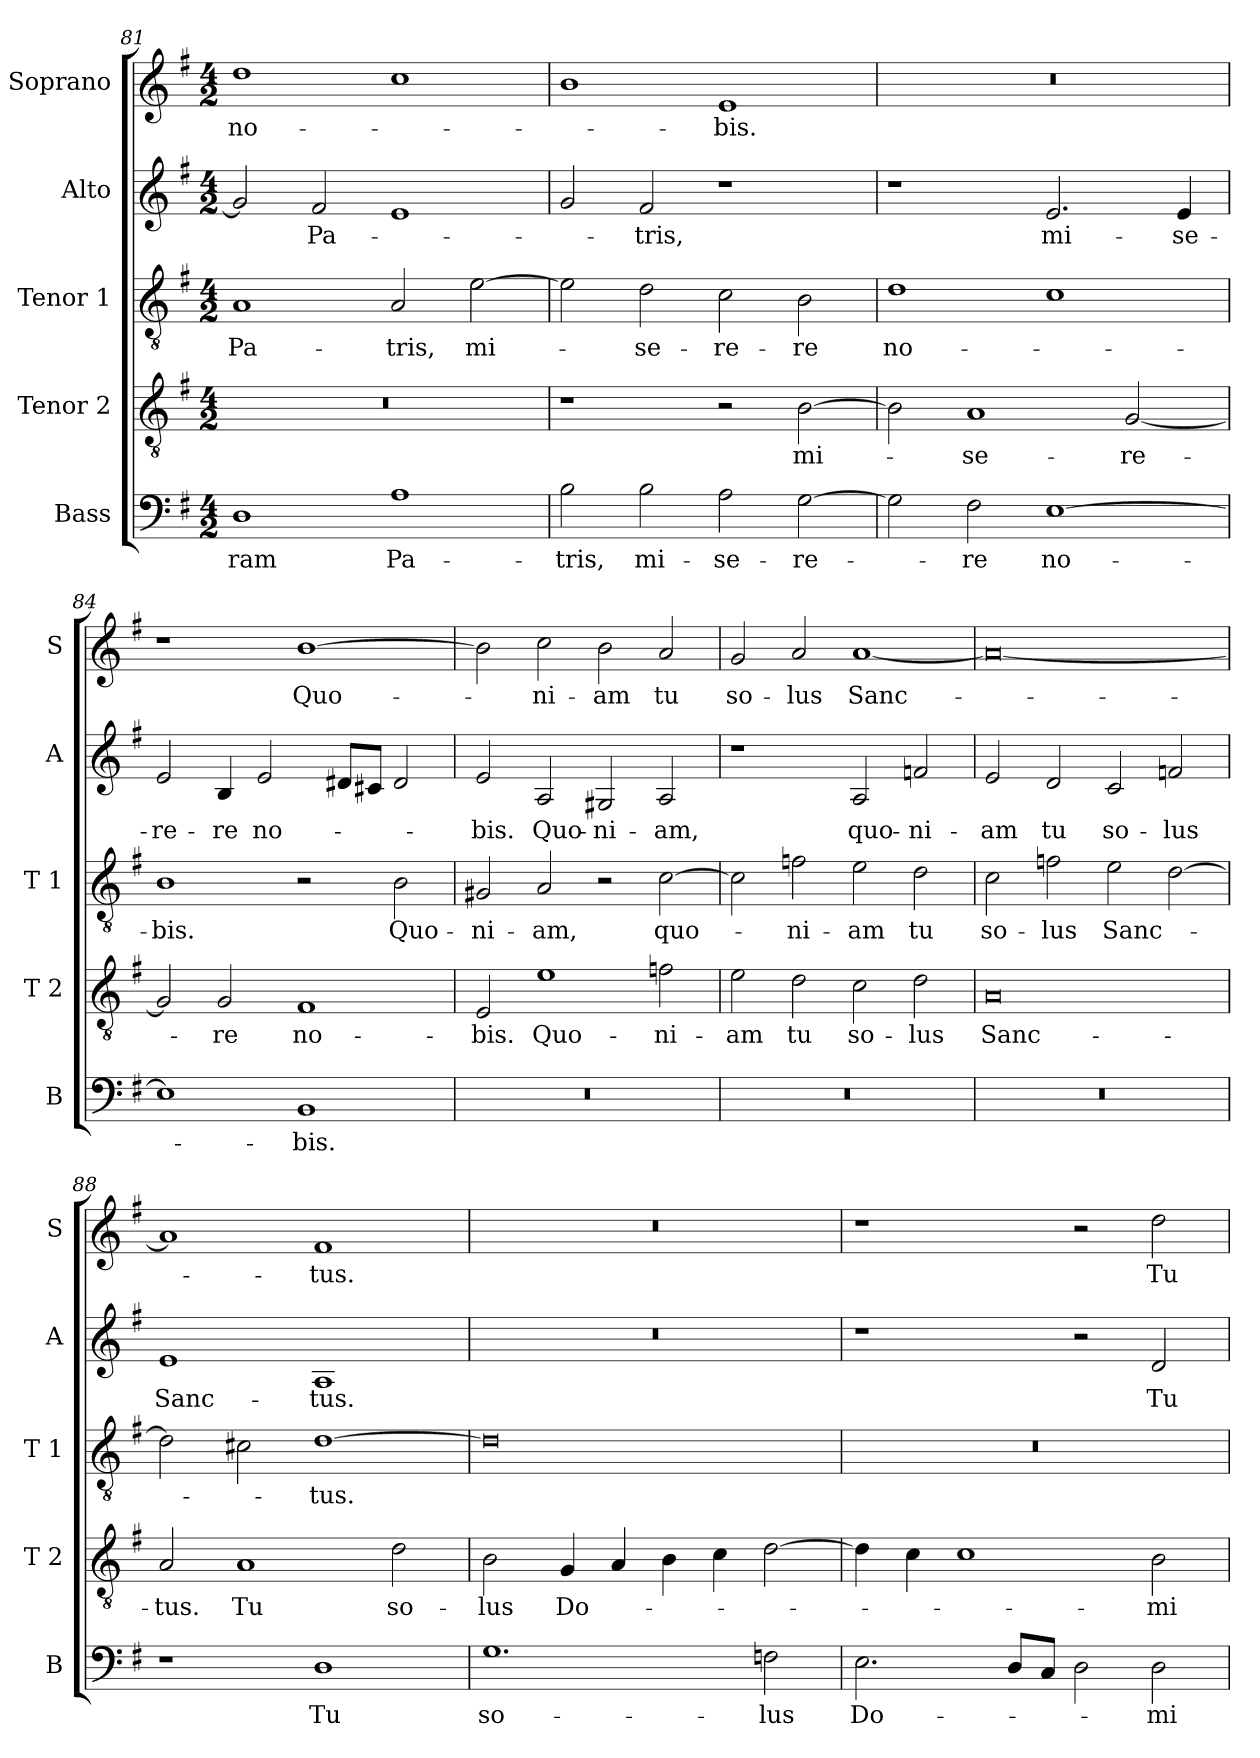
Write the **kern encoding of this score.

**kern	**text	**kern	**text	**kern	**text	**kern	**text	**kern	**text
*part5	*part5	*part4	*part4	*part3	*part3	*part2	*part2	*part1	*part1
*staff5	*staff5	*staff4	*staff4	*staff3	*staff3	*staff2	*staff2	*staff1	*staff1
*I"Bass	*	*I"Tenor 2	*	*I"Tenor 1	*	*I"Alto	*	*I"Soprano	*
*I'B	*	*I'T 2	*	*I'T 1	*	*I'A	*	*I'S	*
!!LO:LB:g=z
*clefF4	*	*clefGv2	*	*clefGv2	*	*clefG2	*	*clefG2	*
*k[f#]	*	*k[f#]	*	*k[f#]	*	*k[f#]	*	*k[f#]	*
*G:	*	*G:	*	*G:	*	*G:	*	*G:	*
*M4/2	*	*M4/2	*	*M4/2	*	*M4/2	*	*M4/2	*
=81	=81	=81	=81	=81	=81	=81	=81	=81	=81
!	!LO:LY:b	!	!	!	!LO:LY:b	!	!	!	!LO:LY:b
1D	-ram	0r	.	1A	Pa-	2g/]	.	1dd	no-
!	!	!	!	!	!	!	!LO:LY:b	!	!
.	.	.	.	.	.	2f#/	Pa-	.	.
!	!LO:LY:b	!	!	!	!LO:LY:b	!	!	!	!
1A	Pa-	.	.	2A/	-tris,	1e	.	1cc	.
!	!	!	!	!	!LO:LY:b	!	!	!	!
.	.	.	.	[2e\	mi-	.	.	.	.
=82	=82	=82	=82	=82	=82	=82	=82	=82	=82
!	!LO:LY:b	!	!	!	!	!	!	!	!
2B\	-tris,	1r	.	2e\]	.	2g/	.	1b	.
!	!LO:LY:b	!	!	!	!LO:LY:b	!	!LO:LY:b	!	!
2B\	mi-	.	.	2d\	-se-	2f#/	-tris,	.	.
!	!LO:LY:b	!	!	!	!LO:LY:b	!	!	!	!LO:LY:b
2A\	-se-	2r	.	2c\	-re-	1r	.	1e	-bis.
!	!LO:LY:b	!	!LO:LY:b	!	!LO:LY:b	!	!	!	!
[2G\	-re-	[2B\	mi-	2B\	-re	.	.	.	.
=83	=83	=83	=83	=83	=83	=83	=83	=83	=83
!	!	!	!	!	!LO:LY:b	!	!	!	!
2G\]	.	2B\]	.	1d	no-	1r	.	0r	.
!	!LO:LY:b	!	!LO:LY:b	!	!	!	!	!	!
2F#\	-re	1A	-se-	.	.	.	.	.	.
!	!LO:LY:b	!	!	!	!	!	!LO:LY:b	!	!
[1E	no-	.	.	1c	.	2.e/	mi-	.	.
!	!	!	!LO:LY:b	!	!	!	!	!	!
.	.	[2G/	-re-	.	.	.	.	.	.
!	!	!	!	!	!	!	!LO:LY:b	!	!
.	.	.	.	.	.	4e/	-se-	.	.
=84	=84	=84	=84	=84	=84	=84	=84	=84	=84
!	!	!	!	!	!LO:LY:b	!	!LO:LY:b	!	!
1E]	.	2G/]	.	1B	-bis.	2e/	-re-	1r	.
!	!	!	!LO:LY:b	!	!	!	!LO:LY:b	!	!
.	.	2G/	-re	.	.	4B/	-re	.	.
!	!	!	!	!	!	!	!LO:LY:b	!	!
.	.	.	.	.	.	2e/	no-	.	.
!	!LO:LY:b	!	!LO:LY:b	!	!	!	!	!	!LO:LY:b
1BB	-bis.	1F#	no-	2r	.	.	.	[1b	Quo-
.	.	.	.	.	.	8d#X/L	.	.	.
.	.	.	.	.	.	8c#X/J	.	.	.
!	!	!	!	!	!LO:LY:b	!	!	!	!
.	.	.	.	2B\	Quo-	2d#/	.	.	.
=85	=85	=85	=85	=85	=85	=85	=85	=85	=85
!	!	!	!LO:LY:b	!	!LO:LY:b	!	!LO:LY:b	!	!
0r	.	2E/	-bis.	2G#X/	-ni-	2e/	-bis.	2b\]	.
!	!	!	!LO:LY:b	!	!LO:LY:b	!	!LO:LY:b	!	!LO:LY:b
.	.	1e	Quo-	2A/	-am,	2A/	Quo-	2cc\	-ni-
!	!	!	!	!	!	!	!LO:LY:b	!	!LO:LY:b
.	.	.	.	2r	.	2G#X/	-ni-	2b\	-am
!	!	!	!LO:LY:b	!	!LO:LY:b	!	!LO:LY:b	!	!LO:LY:b
.	.	2fn\	-ni-	[2c\	quo-	2A/	-am,	2a/	tu
!!LO:PB:g=z
=86	=86	=86	=86	=86	=86	=86	=86	=86	=86
!	!	!	!LO:LY:b	!	!	!	!	!	!LO:LY:b
0r	.	2e\	-am	2c\]	.	1r	.	2g/	so-
!	!	!	!LO:LY:b	!	!LO:LY:b	!	!	!	!LO:LY:b
.	.	2d\	tu	2fn\	-ni-	.	.	2a/	-lus
!	!	!	!LO:LY:b	!	!LO:LY:b	!	!LO:LY:b	!	!LO:LY:b
.	.	2c\	so-	2e\	-am	2A/	quo-	[1a	Sanc-
!	!	!	!LO:LY:b	!	!LO:LY:b	!	!LO:LY:b	!	!
.	.	2d\	-lus	2d\	tu	2fn/	-ni-	.	.
=87	=87	=87	=87	=87	=87	=87	=87	=87	=87
!	!	!	!LO:LY:b	!	!LO:LY:b	!	!LO:LY:b	!	!
0r	.	0A	Sanc-	2c\	so-	2e/	-am	0a_	.
!	!	!	!	!	!LO:LY:b	!	!LO:LY:b	!	!
.	.	.	.	2fn\	-lus	2d/	tu	.	.
!	!	!	!	!	!LO:LY:b	!	!LO:LY:b	!	!
.	.	.	.	2e\	Sanc-	2c/	so-	.	.
!	!	!	!	!	!	!	!LO:LY:b	!	!
.	.	.	.	[2d\	.	2fn/	-lus	.	.
=88	=88	=88	=88	=88	=88	=88	=88	=88	=88
!	!	!	!LO:LY:b	!	!	!	!LO:LY:b	!	!
1r	.	2A/	-tus.	2d\]	.	1e	Sanc-	1a]	.
!	!	!	!LO:LY:b	!	!	!	!	!	!
.	.	1A	Tu	2c#X\	.	.	.	.	.
!	!LO:LY:b	!	!	!	!LO:LY:b	!	!LO:LY:b	!	!LO:LY:b
1D	Tu	.	.	[1d	-tus.	1A	-tus.	1f#	-tus.
!	!	!	!LO:LY:b	!	!	!	!	!	!
.	.	2d\	so-	.	.	.	.	.	.
=89	=89	=89	=89	=89	=89	=89	=89	=89	=89
!	!LO:LY:b	!	!LO:LY:b	!	!	!	!	!	!
1.G	so-	2B\	-lus	0d]	.	0r	.	0r	.
!	!	!	!LO:LY:b	!	!	!	!	!	!
.	.	4G/	Do-	.	.	.	.	.	.
.	.	4A/	.	.	.	.	.	.	.
.	.	4B\	.	.	.	.	.	.	.
.	.	4c\	.	.	.	.	.	.	.
!	!LO:LY:b	!	!	!	!	!	!	!	!
2Fn\	-lus	[2d\	.	.	.	.	.	.	.
=90	=90	=90	=90	=90	=90	=90	=90	=90	=90
!	!LO:LY:b	!	!	!	!	!	!	!	!
2.E\	Do-	4d\]	.	0r	.	1r	.	1r	.
.	.	4c\	.	.	.	.	.	.	.
.	.	1c	.	.	.	.	.	.	.
8D/L	.	.	.	.	.	.	.	.	.
8C/J	.	.	.	.	.	.	.	.	.
2D\	.	.	.	.	.	2r	.	2r	.
!	!LO:LY:b	!	!LO:LY:b	!	!	!	!LO:LY:b	!	!LO:LY:b
2D\	-mi-	2B\	-mi-	.	.	2d/	Tu	2dd\	Tu
=	=	=	=	=	=	=	=	=	=
*-	*-	*-	*-	*-	*-	*-	*-	*-	*-
